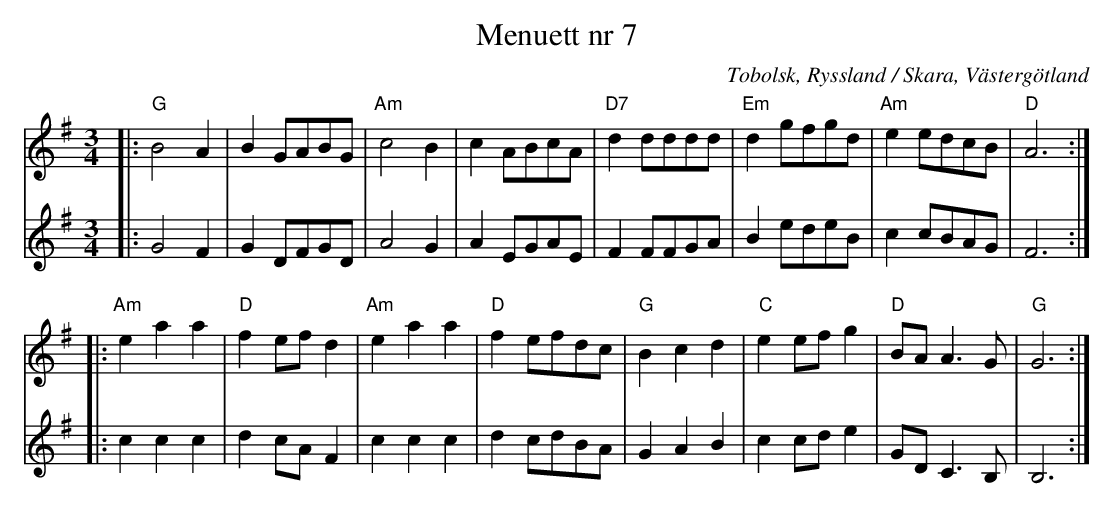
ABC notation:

X:1
T:Menuett nr 7
O:Tobolsk, Ryssland / Skara, Västergötland
M:3/4
L:1/8
V:1
V:2
K:Gmaj
V:1
|: "G"B4A2 | B2 GABG | "Am"c4B2 | c2ABcA | "D7"d2dddd | "Em"d2gfgd | "Am"e2edcB | "D"A6 :|
V:2
|:G4F2 | G2DFGD | A4G2 | A2EGAE | F2FFGA | B2edeB | c2cBAG | F6 :|
V:1
|: "Am"e2a2a2 | "D"f2efd2 | "Am"e2a2a2 | "D"f2efdc | "G"B2c2d2 | "C"e2efg2 | "D"BAA3G | "G"G6 :|
V:2
|: c2c2c2 | d2cAF2 | c2c2c2 | d2cdBA | G2A2B2 | c2cde2 | GD C3B, | B,6 :|
